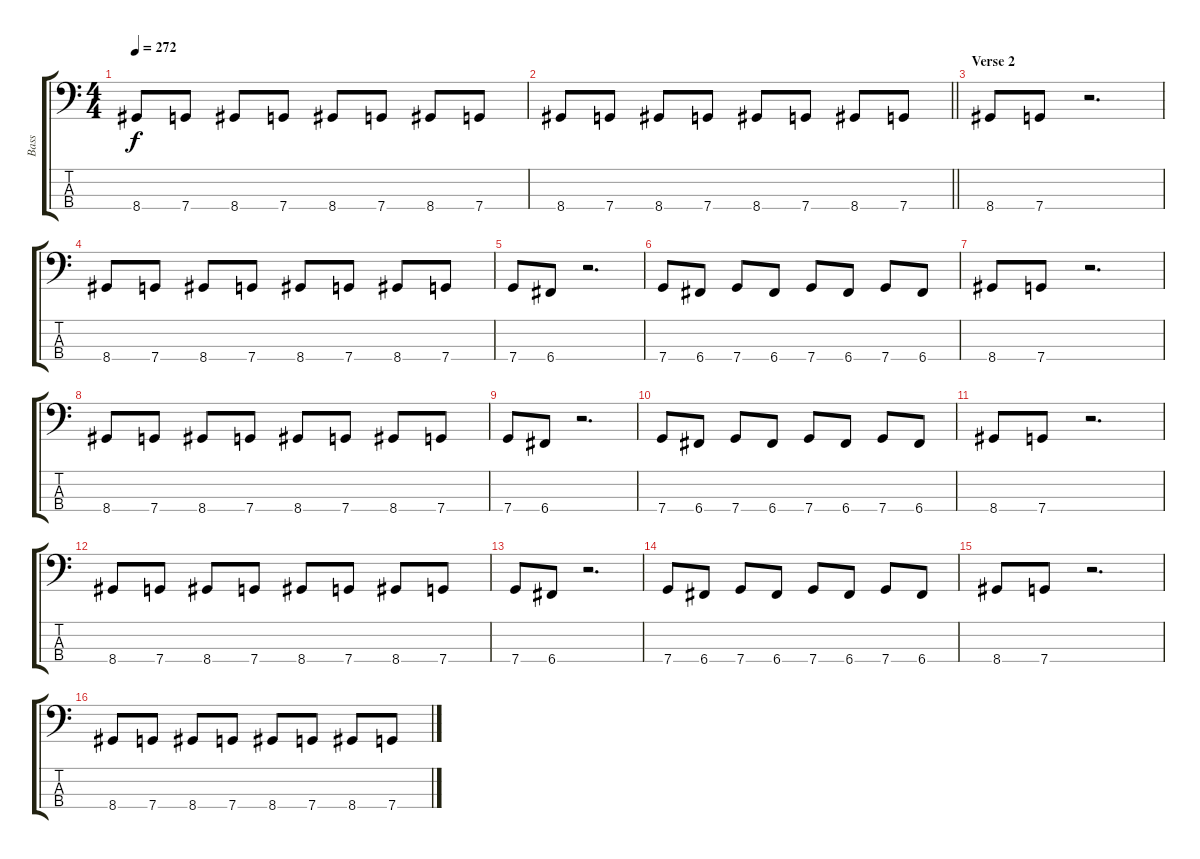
\track ("Bass" "Bass") {instrument electricbasspick}
\staff {score tabs}
\tuning (F2 C2 G1 C1) {hide}
\ts (4 4)
\tempo 272
\clef f4
\ks c
8.4.8{dy f} 7.4.8 8.4.8 7.4.8 8.4.8 7.4.8 8.4.8 7.4.8 |
\barLineRight lightlight
8.4.8 7.4.8 8.4.8 7.4.8 8.4.8 7.4.8 8.4.8 7.4.8 |
\section ("" "Verse 2")
8.4.8 7.4.8 r.2{d} |
8.4.8 7.4.8 8.4.8 7.4.8 8.4.8 7.4.8 8.4.8 7.4.8 |
7.4.8 6.4.8 r.2{d} |
7.4.8 6.4.8 7.4.8 6.4.8 7.4.8 6.4.8 7.4.8 6.4.8 |
8.4.8 7.4.8 r.2{d} |
8.4.8 7.4.8 8.4.8 7.4.8 8.4.8 7.4.8 8.4.8 7.4.8 |
7.4.8 6.4.8 r.2{d} |
7.4.8 6.4.8 7.4.8 6.4.8 7.4.8 6.4.8 7.4.8 6.4.8 |
8.4.8 7.4.8 r.2{d} |
8.4.8 7.4.8 8.4.8 7.4.8 8.4.8 7.4.8 8.4.8 7.4.8 |
7.4.8 6.4.8 r.2{d} |
7.4.8 6.4.8 7.4.8 6.4.8 7.4.8 6.4.8 7.4.8 6.4.8 |
8.4.8 7.4.8 r.2{d} |
8.4.8 7.4.8 8.4.8 7.4.8 8.4.8 7.4.8 8.4.8 7.4.8
